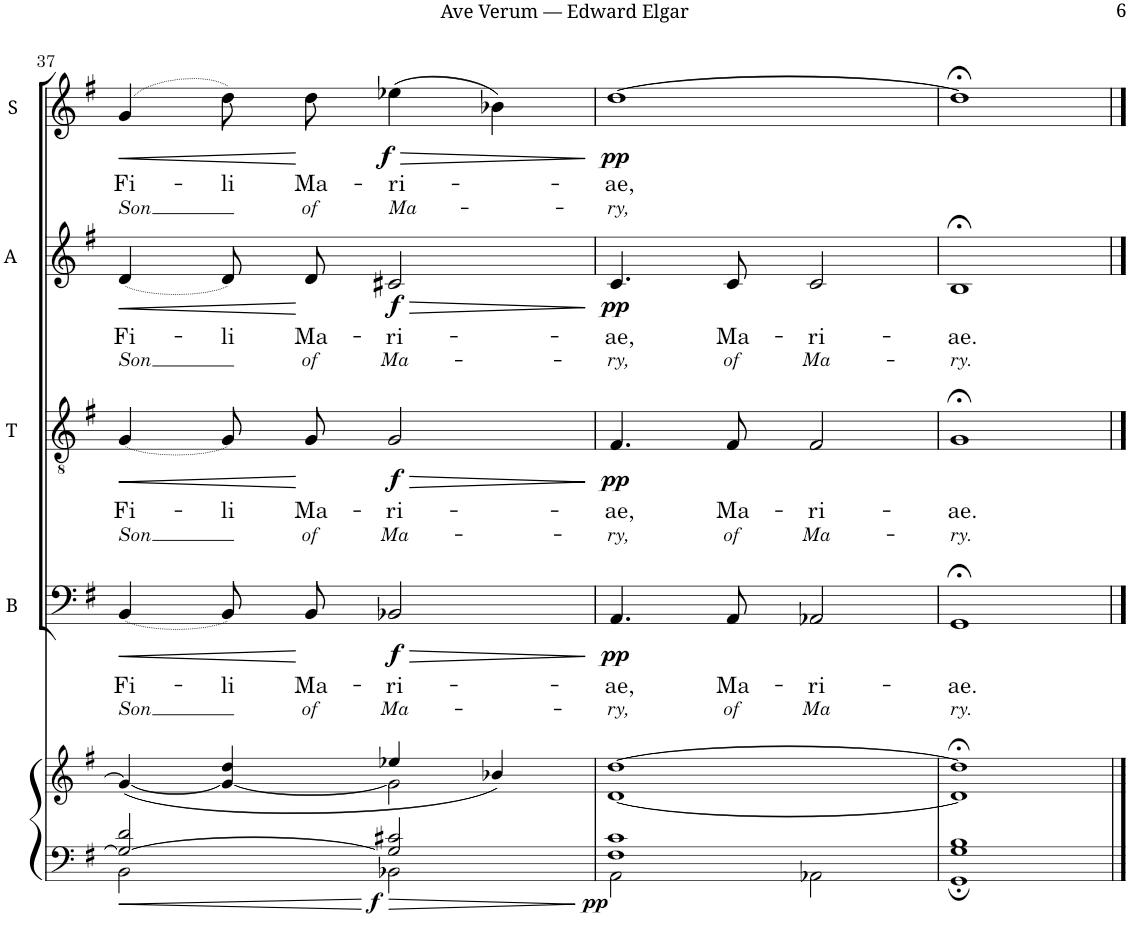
**kern	**kern	**dynam	**kern	**text	**text	**dynam	**kern	**text	**text	**dynam	**kern	**text	**text	**dynam	**kern	**text	**text	**dynam
*part5	*part5	*part5	*part4	*part4	*part4	*part4	*part3	*part3	*part3	*part3	*part2	*part2	*part2	*part2	*part1	*part1	*part1	*part1
*staff6	*staff5	*staff5/6	*staff4	*staff4	*staff4	*staff4	*staff3	*staff3	*staff3	*staff3	*staff2	*staff2	*staff2	*staff2	*staff1	*staff1	*staff1	*staff1
*I"Organ	*	*	*I"B	*	*	*	*I"T	*	*	*	*I"A	*	*	*	*I"S	*	*	*
*	*	*	*I'B	*	*	*	*I'T	*	*	*	*I'A	*	*	*	*I'S	*	*	*
!!LO:PB:g=z
*clefF4	*clefG2	*	*clefF4	*	*	*	*clefGv2	*	*	*	*clefG2	*	*	*	*clefG2	*	*	*
*	*	*	*	*	*	*	*	*	*	*	*Trd1c2	*	*	*	*Trd1c2	*	*	*
*k[f#]	*k[f#]	*	*k[f#]	*	*	*	*k[f#]	*	*	*	*k[f#]	*	*	*	*k[f#]	*	*	*
*M4/4	*M4/4	*	*M4/4	*	*	*	*M4/4	*	*	*	*M4/4	*	*	*	*M4/4	*	*	*
=37	=37	=37	=37	=37	=37	=37	=37	=37	=37	=37	=37	=37	=37	=37	=37	=37	=37	=37
*^	*^	*	*	*	*	*	*	*	*	*	*	*	*	*	*	*	*	*
!	!	!	!	!	!LO:T:dot	!LO:LY:b	!LO:LY:b	!LO:HP:b	!LO:T:dot	!LO:LY:b	!LO:LY:b	!LO:HP:b	!LO:T:dot	!LO:LY:b	!LO:LY:b	!LO:HP:b	!	!LO:LY:b	!LO:LY:b	!LO:HP:b
2G/_ 2d/	2BB\	(4g/_	2ryy	.	[4BB/	Fi-	Son	<	[4G/	Fi-	-Son	<	[4d/	Fi-	Son	<	(4g/	Fi-	Son	<
!	!	!	!	!	!	!LO:LY:b	!	!	!	!LO:LY:b	!	!	!	!LO:LY:b	!	!	!	!LO:LY:b	!	!
.	.	4g/_ 4dd/	.	.	8BB/L]	li	.	.	8G/L]	li	.	.	8d/L]	li	.	.	8dd\L)	li	.	.
!	!	!	!	!	!	!LO:LY:b	!LO:LY:b	!	!	!LO:LY:b	!LO:LY:b	!	!	!LO:LY:b	!LO:LY:b	!	!	!LO:LY:b	!LO:LY:b	!
.	.	.	.	.	8BB/J	Ma-	of	[	8G/J	Ma-	of	[	8d/J	Ma-	of	[	8dd\J	Ma-	of	[
!	!	!	!	!LO:DY:b=2	!	!LO:LY:b	!LO:LY:b	!LO:HP:b	!	!LO:LY:b	!LO:LY:b	!LO:HP:b	!	!LO:LY:b	!LO:LY:b	!LO:HP:b	!	!LO:LY:b	!LO:LY:b	!LO:HP:b
!	!	!	!	!	!	!	!	!LO:DY:n=1:b	!	!	!	!LO:DY:n=1:b	!	!	!	!LO:DY:n=1:b	!	!	!	!LO:DY:n=1:b
2G/] 2c#X/	2BB-X\	2g\]	4ee-X/	f	2BB-X/	ri-	Ma-	> f	2G/	ri-	Ma-	> f	2c#X/	ri-	Ma-	> f	(4ee-X\	ri-	Ma-	> f
.	.	.	4b-X/)	.	.	.	.	.	.	.	.	.	.	.	.	.	4b-X\)	.	.	.
*v	*v	*	*	*	*	*	*	*	*	*	*	*	*	*	*	*	*	*	*	*
*	*v	*v	*	*	*	*	*	*	*	*	*	*	*	*	*	*	*	*	*
.	.	.	.	.	.	]	.	.	.	]	.	.	.	]	.	.	.	]
=38	=38	=38	=38	=38	=38	=38	=38	=38	=38	=38	=38	=38	=38	=38	=38	=38	=38	=38
*^	*^	*	*	*	*	*	*	*	*	*	*	*	*	*	*	*	*	*
!	!	!	!	!LO:DY:b=2	!	!LO:LY:b	!LO:LY:b	!LO:DY:b	!	!LO:LY:b	!LO:LY:b	!LO:DY:b	!	!LO:LY:b	!LO:LY:b	!LO:DY:b	!	!LO:LY:b	!LO:LY:b	!LO:DY:b
1F# 1c	2AA\	[1dd	[1d	pp	4.AA/	ae,	ry,	pp	4.F#/	ae,	ry,	pp	4.c/	ae,	ry,	pp	[1dd	ae,	ry,	pp
!	!	!	!	!	!	!LO:LY:b	!LO:LY:b	!	!	!LO:LY:b	!LO:LY:b	!	!	!LO:LY:b	!LO:LY:b	!	!	!	!	!
.	.	.	.	.	8AA/	Ma-	of	.	8F#/	Ma-	of	.	8c/	Ma-	of	.	.	.	.	.
!	!	!	!	!	!	!LO:LY:b	!LO:LY:b	!	!	!LO:LY:b	!LO:LY:b	!	!	!LO:LY:b	!LO:LY:b	!	!	!	!	!
.	2AA-X\	.	.	.	2AA-X/	ri-	Ma	.	2F#/	ri-	Ma-	.	2c/	ri-	Ma-	.	.	.	.	.
=39	=39	=39	=39	=39	=39	=39	=39	=39	=39	=39	=39	=39	=39	=39	=39	=39	=39	=39	=39	=39
!	!	!	!	!	!	!LO:LY:b	!LO:LY:b	!	!	!LO:LY:b	!LO:LY:b	!	!	!LO:LY:b	!LO:LY:b	!	!	!	!	!
*v	*v	*	*	*	*	*	*	*	*	*	*	*	*	*	*	*	*	*	*	*
1GG; 1G; 1B;	1dd;<]	1d]	.	1GG;<	ae.	ry.	.	1G;<	ae.	ry.	.	1B;<	ae.	ry.	.	1dd;<]	.	.	.
*	*v	*v	*	*	*	*	*	*	*	*	*	*	*	*	*	*	*	*	*
==	==	==	==	==	==	==	==	==	==	==	==	==	==	==	==	==	==	==
*-	*-	*-	*-	*-	*-	*-	*-	*-	*-	*-	*-	*-	*-	*-	*-	*-	*-	*-
